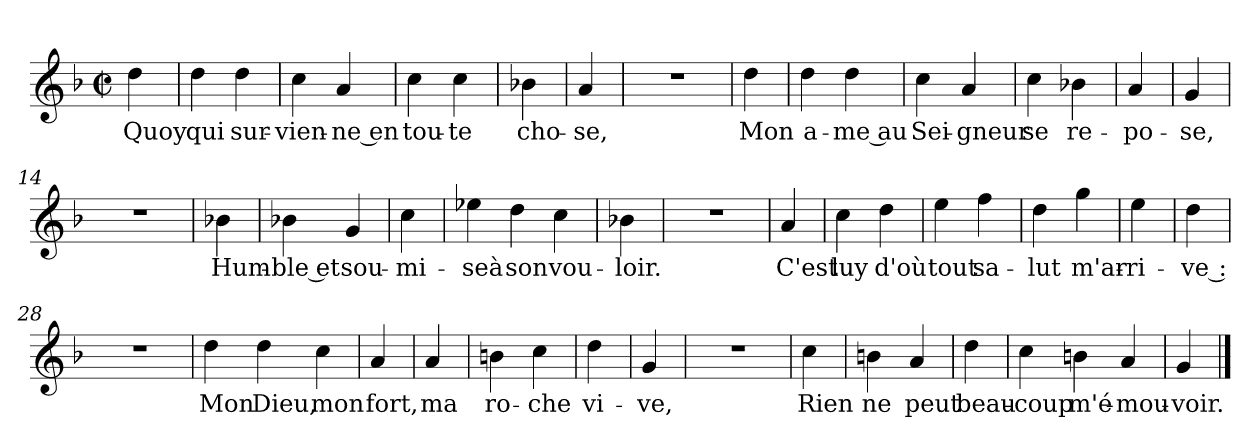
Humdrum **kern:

**kern	**text
*part1	*part1
*staff1	*staff1
*clefG2	*
*k[b-]	*
*F:	*
*M2/2	*
*met(c|)	*
=1	=1
4dd	Quoy
=2	=2
4dd	qui
4dd	sur-
=3	=3
4cc	-vien-
4a	-ne en
=4	=4
4cc	tou-
4cc	-te
=5	=5
4b-X	cho-
=6	=6
4a	-se,
=7	=7
1r	.
=8	=8
4dd	Mon
=9	=9
4dd	a-
4dd	-me au
=10	=10
4cc	Sei-
4a	-gneur
=11	=11
4cc	se
4b-X	re-
=12	=12
4a	-po-
=13	=13
4g	-se,
=14	=14
1r	.
=15	=15
4b-X	Hum-
=16	=16
4b-X	-ble et
4g	sou-
=17	=17
4cc	-mi-
=18	=18
4ee-X	-seà
4dd	son
4cc	vou-
=20	=20
4b-X	-loir.
=21	=21
1r	.
=22	=22
4a	C'est
=23	=23
4cc	luy
4dd	d'où
=24	=24
4ee	tout
4ff	sa-
=25	=25
4dd	-lut
4gg	m'ar-
=26	=26
4ee	-ri-
=27	=27
4dd	-ve :
=28	=28
1r	.
=29	=29
4dd	Mon
4dd	Dieu,
4cc	mon
=31	=31
4a	fort,
=32	=32
4a	ma
=33	=33
4b	ro-
4cc	-che
=34	=34
4dd	vi-
=35	=35
4g	-ve,
=36	=36
1r	.
=37	=37
4cc	Rien
=38	=38
4b	ne
4a	peut
=39	=39
4dd	beau-
=40	=40
4cc	-coup
4b	m'é-
4a	-mou-
=42	=42
4g	-voir.
==	==
*-	*-
